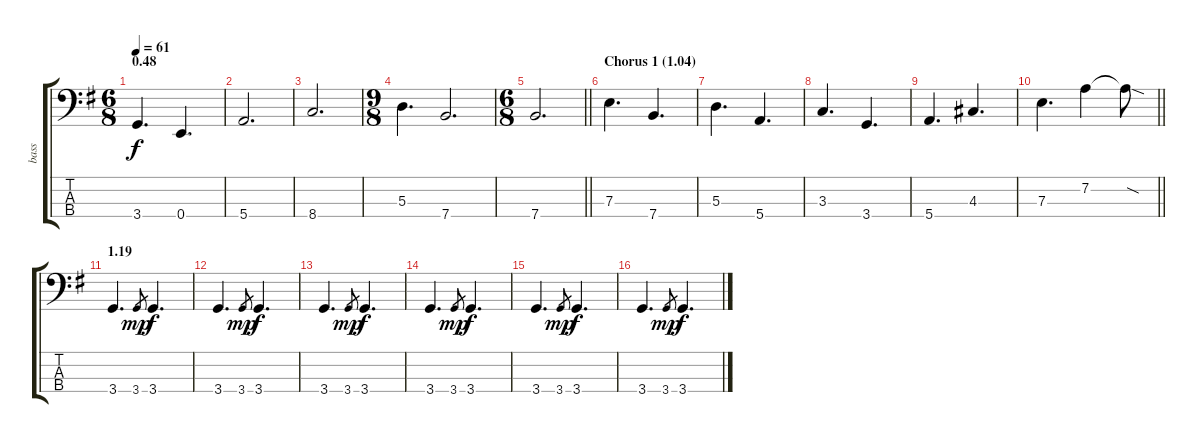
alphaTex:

\track ("bass" "bass") {instrument electricbasspick}
\staff {score tabs}
\tuning (G2 D2 A1 E1) {hide}
\ts (6 8)
\section ("" "0.48")
\tempo 61
\clef f4
\ks g
3.4.4{d dy f} 0.4.4{d} |
5.4.2{d} |
8.4.2{d} |
\ts (9 8)
5.3.4{d} 7.4.2{d} |
\ts (6 8)
\barLineRight lightlight
7.4.2{d} |
\section ("" "Chorus 1 (1.04)")
7.3.4{d} 7.4.4{d} |
5.3.4{d} 5.4.4{d} |
3.3.4{d} 3.4.4{d} |
5.4.4{d} 4.3.4{d} |
\barLineRight lightlight
7.3.4{d} 7.2.4 7.2{sod t}.8 |
\section ("" "1.19")
3.4.4{d} 3.4.8{gr dy mp} 3.4.4{d dy f} |
3.4.4{d} 3.4.8{gr dy mp} 3.4.4{d dy f} |
3.4.4{d} 3.4.8{gr dy mp} 3.4.4{d dy f} |
3.4.4{d} 3.4.8{gr dy mp} 3.4.4{d dy f} |
3.4.4{d} 3.4.8{gr dy mp} 3.4.4{d dy f} |
3.4.4{d} 3.4.8{gr dy mp} 3.4.4{d dy f}
